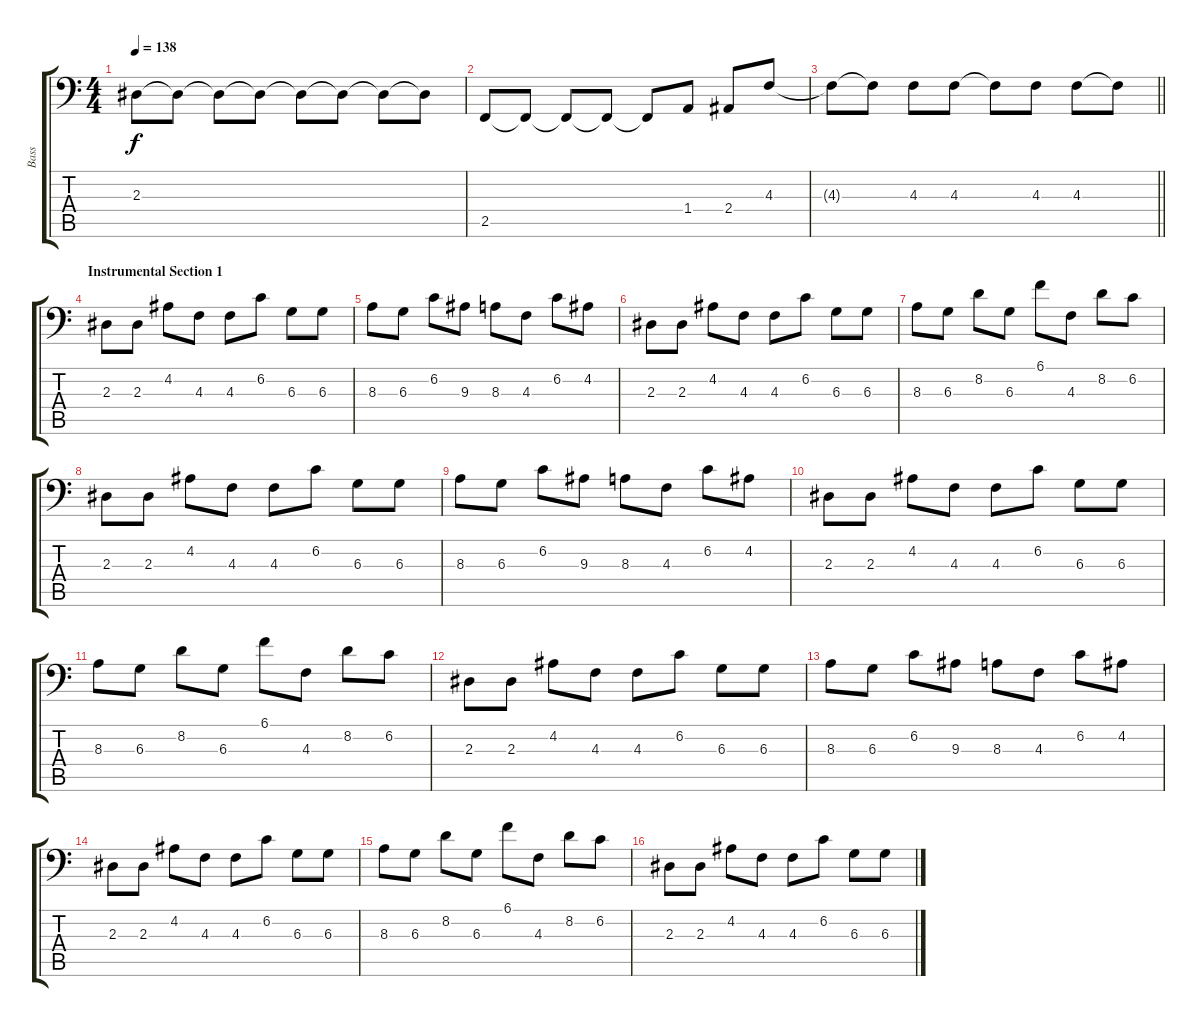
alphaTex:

\track ("Bass" "Bass") {instrument electricbassfinger}
\staff {score tabs}
\tuning (B2 Gb2 Db2 Ab1 Eb1 Bb0) {hide}
\ts (4 4)
\tempo 138
\clef f4
\ks c
2.3{t}.8{dy f} 2.3{t}.8 2.3{t}.8 2.3{t}.8 2.3{t}.8 2.3{t}.8 2.3{t}.8 2.3{t}.8 |
2.5.8 2.5{t}.8 2.5{t}.8 2.5{t}.8 2.5{t}.8 1.4.8 2.4.8 4.3.8 |
\barLineRight lightlight
4.3{t}.8 4.3{t}.8 4.3.8 4.3.8 4.3{t}.8 4.3.8 4.3.8 4.3{t}.8 |
\section ("" "Instrumental Section 1")
2.3.8 2.3.8 4.2.8 4.3.8 4.3.8 6.2.8 6.3.8 6.3.8 |
8.3.8 6.3.8 6.2.8 9.3.8 8.3.8 4.3.8 6.2.8 4.2.8 |
2.3.8 2.3.8 4.2.8 4.3.8 4.3.8 6.2.8 6.3.8 6.3.8 |
8.3.8 6.3.8 8.2.8 6.3.8 6.1.8 4.3.8 8.2.8 6.2.8 |
2.3.8 2.3.8 4.2.8 4.3.8 4.3.8 6.2.8 6.3.8 6.3.8 |
8.3.8 6.3.8 6.2.8 9.3.8 8.3.8 4.3.8 6.2.8 4.2.8 |
2.3.8 2.3.8 4.2.8 4.3.8 4.3.8 6.2.8 6.3.8 6.3.8 |
8.3.8 6.3.8 8.2.8 6.3.8 6.1.8 4.3.8 8.2.8 6.2.8 |
2.3.8 2.3.8 4.2.8 4.3.8 4.3.8 6.2.8 6.3.8 6.3.8 |
8.3.8 6.3.8 6.2.8 9.3.8 8.3.8 4.3.8 6.2.8 4.2.8 |
2.3.8 2.3.8 4.2.8 4.3.8 4.3.8 6.2.8 6.3.8 6.3.8 |
8.3.8 6.3.8 8.2.8 6.3.8 6.1.8 4.3.8 8.2.8 6.2.8 |
2.3.8 2.3.8 4.2.8 4.3.8 4.3.8 6.2.8 6.3.8 6.3.8
